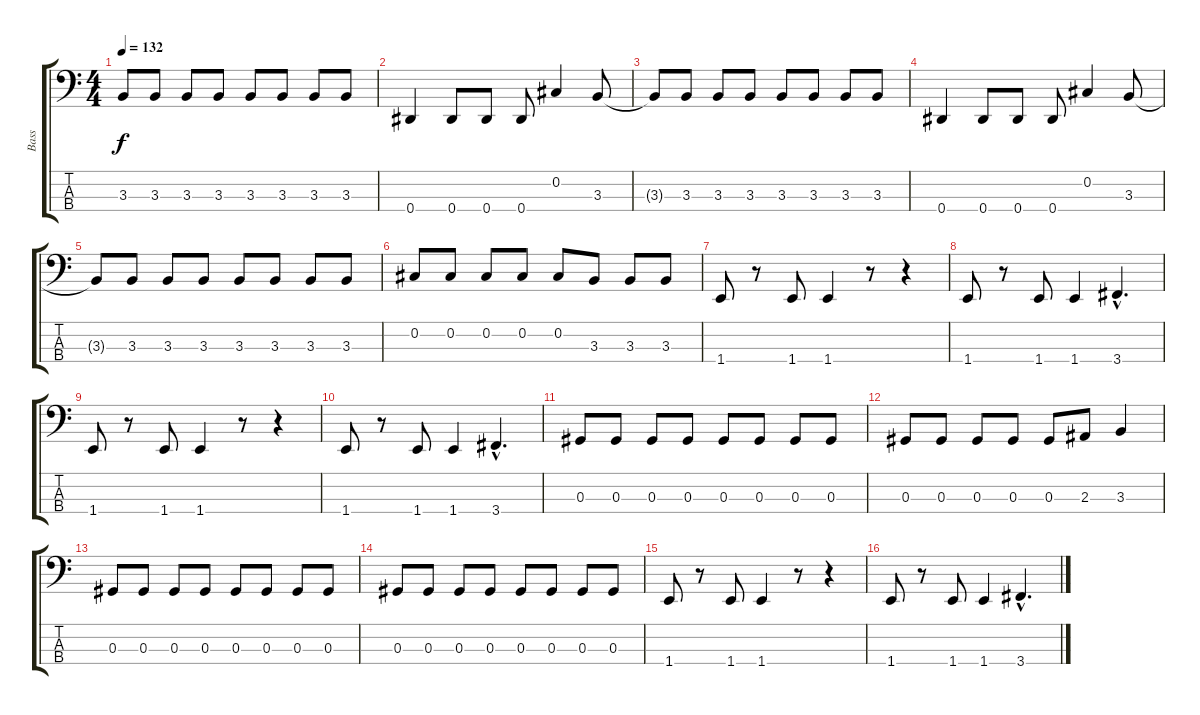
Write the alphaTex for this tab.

\track ("Bass" "Bass") {instrument electricbassfinger}
\staff {score tabs}
\tuning (Gb2 Db2 Ab1 Eb1) {hide}
\ts (4 4)
\tempo 132
\clef f4
\ks c
3.3{t}.8{dy f} 3.3.8 3.3.8 3.3.8 3.3.8 3.3.8 3.3.8 3.3.8 |
0.4.4 0.4.8 0.4.8 0.4.8 0.2.4 3.3.8 |
3.3{t}.8 3.3.8 3.3.8 3.3.8 3.3.8 3.3.8 3.3.8 3.3.8 |
0.4.4 0.4.8 0.4.8 0.4.8 0.2.4 3.3.8 |
3.3{t}.8 3.3.8 3.3.8 3.3.8 3.3.8 3.3.8 3.3.8 3.3.8 |
0.2.8 0.2.8 0.2.8 0.2.8 0.2.8 3.3.8 3.3.8 3.3.8 |
1.4.8 r.8 1.4.8 1.4.4 r.8 r.4 |
1.4.8 r.8 1.4.8 1.4.4 3.4{hac}.4{d} |
1.4.8 r.8 1.4.8 1.4.4 r.8 r.4 |
1.4.8 r.8 1.4.8 1.4.4 3.4{hac}.4{d} |
0.3.8 0.3.8 0.3.8 0.3.8 0.3.8 0.3.8 0.3.8 0.3.8 |
0.3.8 0.3.8 0.3.8 0.3.8 0.3.8 2.3.8 3.3.4 |
0.3.8 0.3.8 0.3.8 0.3.8 0.3.8 0.3.8 0.3.8 0.3.8 |
0.3.8 0.3.8 0.3.8 0.3.8 0.3.8 0.3.8 0.3.8 0.3.8 |
1.4.8 r.8 1.4.8 1.4.4 r.8 r.4 |
1.4.8 r.8 1.4.8 1.4.4 3.4{hac}.4{d}
